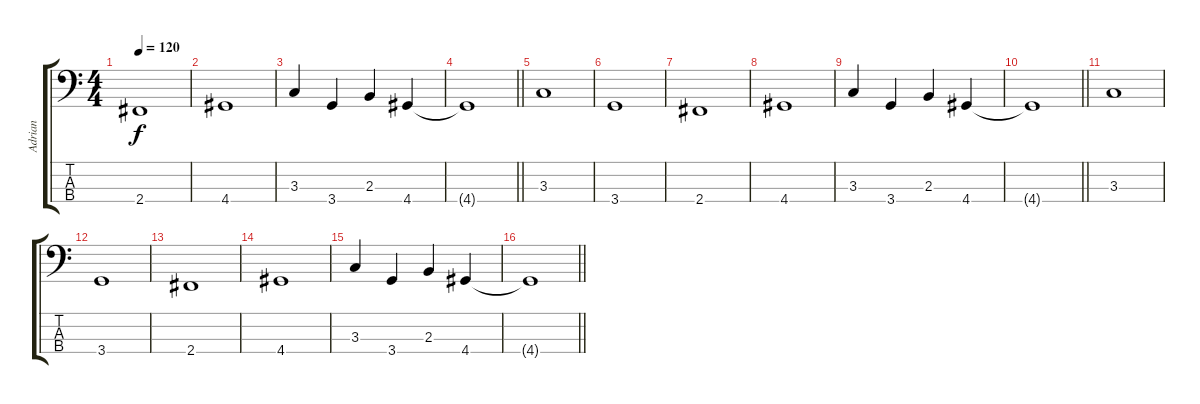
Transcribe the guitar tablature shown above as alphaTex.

\track ("Adrian" "Adrian") {instrument electricbassfinger}
\staff {score tabs}
\tuning (G2 D2 A1 E1) {hide}
\ts (4 4)
\tempo 120
\clef f4
\ks c
2.4.1{dy f} |
4.4.1 |
3.3.4 3.4.4 2.3.4 4.4.4 |
\barLineRight lightlight
4.4{t}.1 |
3.3.1 |
3.4.1 |
2.4.1 |
4.4.1 |
3.3.4 3.4.4 2.3.4 4.4.4 |
\barLineRight lightlight
4.4{t}.1 |
3.3.1 |
3.4.1 |
2.4.1 |
4.4.1 |
3.3.4 3.4.4 2.3.4 4.4.4 |
\barLineRight lightlight
4.4{t}.1
